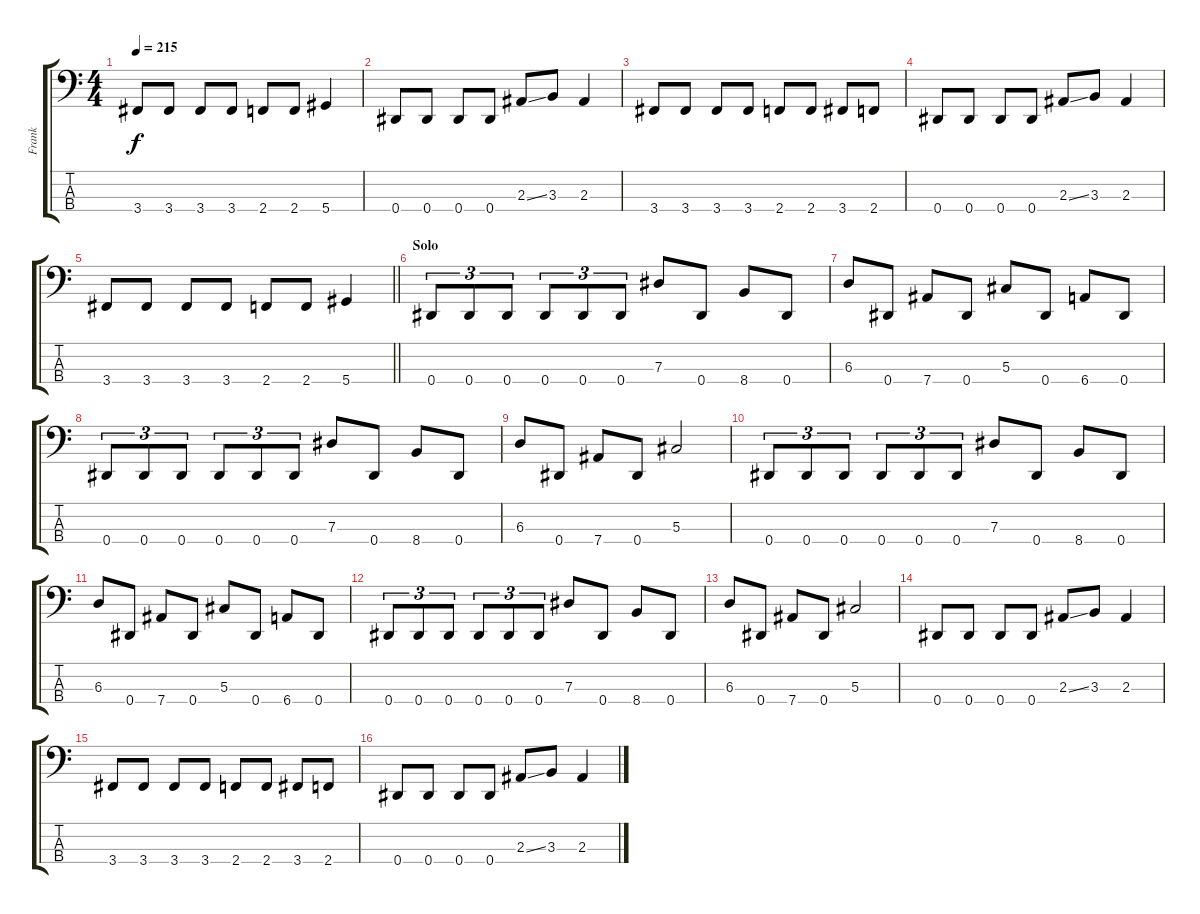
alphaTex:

\track ("Frank" "Frank") {instrument electricbasspick}
\staff {score tabs}
\tuning (Gb2 Db2 Ab1 Eb1) {hide}
\ts (4 4)
\tempo 215
\clef f4
\ks c
3.4.8{dy f} 3.4.8 3.4.8 3.4.8 2.4.8 2.4.8 5.4.4 |
0.4.8 0.4.8 0.4.8 0.4.8 2.3{ss}.8 3.3.8 2.3.4 |
3.4.8 3.4.8 3.4.8 3.4.8 2.4.8 2.4.8 3.4.8 2.4.8 |
0.4.8 0.4.8 0.4.8 0.4.8 2.3{ss}.8 3.3.8 2.3.4 |
\barLineRight lightlight
3.4.8 3.4.8 3.4.8 3.4.8 2.4.8 2.4.8 5.4.4 |
\section ("" "Solo")
0.4.8{tu (3 2)} 0.4.8{tu (3 2)} 0.4.8{tu (3 2)} 0.4.8{tu (3 2)} 0.4.8{tu (3 2)} 0.4.8{tu (3 2)} 7.3.8 0.4.8 8.4.8 0.4.8 |
6.3.8 0.4.8 7.4.8 0.4.8 5.3.8 0.4.8 6.4.8 0.4.8 |
0.4.8{tu (3 2)} 0.4.8{tu (3 2)} 0.4.8{tu (3 2)} 0.4.8{tu (3 2)} 0.4.8{tu (3 2)} 0.4.8{tu (3 2)} 7.3.8 0.4.8 8.4.8 0.4.8 |
6.3.8 0.4.8 7.4.8 0.4.8 5.3.2 |
0.4.8{tu (3 2)} 0.4.8{tu (3 2)} 0.4.8{tu (3 2)} 0.4.8{tu (3 2)} 0.4.8{tu (3 2)} 0.4.8{tu (3 2)} 7.3.8 0.4.8 8.4.8 0.4.8 |
6.3.8 0.4.8 7.4.8 0.4.8 5.3.8 0.4.8 6.4.8 0.4.8 |
0.4.8{tu (3 2)} 0.4.8{tu (3 2)} 0.4.8{tu (3 2)} 0.4.8{tu (3 2)} 0.4.8{tu (3 2)} 0.4.8{tu (3 2)} 7.3.8 0.4.8 8.4.8 0.4.8 |
6.3.8 0.4.8 7.4.8 0.4.8 5.3.2 |
0.4.8 0.4.8 0.4.8 0.4.8 2.3{ss}.8 3.3.8 2.3.4 |
3.4.8 3.4.8 3.4.8 3.4.8 2.4.8 2.4.8 3.4.8 2.4.8 |
0.4.8 0.4.8 0.4.8 0.4.8 2.3{ss}.8 3.3.8 2.3.4
